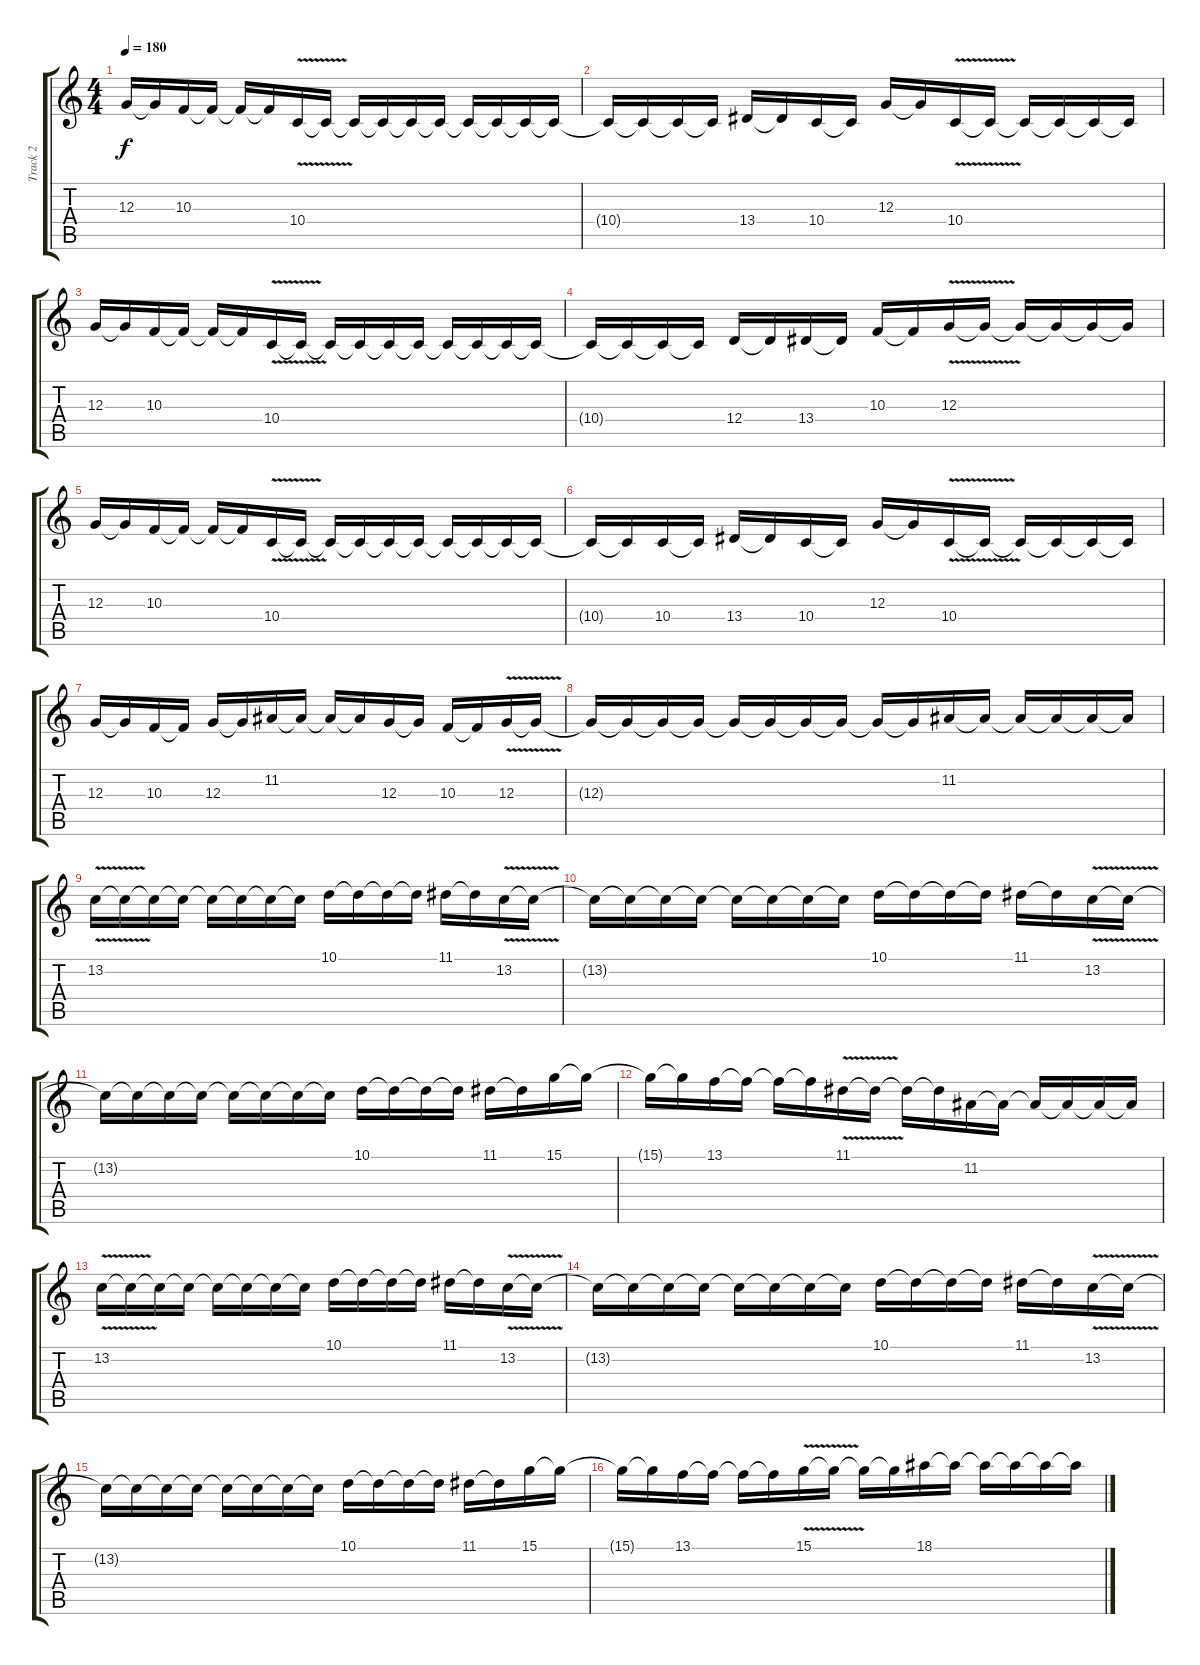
\track ("Track 2" "Track 2") {instrument lead5charang}
\staff {score tabs}
\tuning (E4 B3 G3 D3 A2 E2) {hide}
\ts (4 4)
\tempo 180
\clef g2
\ks c
12.3.16{dy f} 12.3{t}.16 10.3.16 10.3{t}.16 10.3{t}.16 10.3{t}.16 10.4{v}.16 10.4{t}.16 10.4{t}.16 10.4{t}.16 10.4{t}.16 10.4{t}.16 10.4{t}.16 10.4{t}.16 10.4{t}.16 10.4{t}.16 |
10.4{t}.16 10.4{t}.16 10.4{t}.16 10.4{t}.16 13.4.16 13.4{t}.16 10.4.16 10.4{t}.16 12.3.16 12.3{t}.16 10.4{v}.16 10.4{t}.16 10.4{t}.16 10.4{t}.16 10.4{t}.16 10.4{t}.16 |
12.3.16 12.3{t}.16 10.3.16 10.3{t}.16 10.3{t}.16 10.3{t}.16 10.4{v}.16 10.4{t}.16 10.4{t}.16 10.4{t}.16 10.4{t}.16 10.4{t}.16 10.4{t}.16 10.4{t}.16 10.4{t}.16 10.4{t}.16 |
10.4{t}.16 10.4{t}.16 10.4{t}.16 10.4{t}.16 12.4.16 12.4{t}.16 13.4.16 13.4{t}.16 10.3.16 10.3{t}.16 12.3{v}.16 12.3{t}.16 12.3{t}.16 12.3{t}.16 12.3{t}.16 12.3{t}.16 |
12.3.16 12.3{t}.16 10.3.16 10.3{t}.16 10.3{t}.16 10.3{t}.16 10.4{v}.16 10.4{t}.16 10.4{t}.16 10.4{t}.16 10.4{t}.16 10.4{t}.16 10.4{t}.16 10.4{t}.16 10.4{t}.16 10.4{t}.16 |
10.4{t}.16 10.4{t}.16 10.4.16 10.4{t}.16 13.4.16 13.4{t}.16 10.4.16 10.4{t}.16 12.3.16 12.3{t}.16 10.4{v}.16 10.4{t}.16 10.4{t}.16 10.4{t}.16 10.4{t}.16 10.4{t}.16 |
12.3.16 12.3{t}.16 10.3.16 10.3{t}.16 12.3.16 12.3{t}.16 11.2.16 11.2{t}.16 11.2{t}.16 11.2{t}.16 12.3.16 12.3{t}.16 10.3.16 10.3{t}.16 12.3{v}.16 12.3{t}.16 |
12.3{t}.16 12.3{t}.16 12.3{t}.16 12.3{t}.16 12.3{t}.16 12.3{t}.16 12.3{t}.16 12.3{t}.16 12.3{t}.16 12.3{t}.16 11.2.16 11.2{t}.16 11.2{t}.16 11.2{t}.16 11.2{t}.16 11.2{t}.16 |
13.2{v}.16 13.2{t}.16 13.2{t}.16 13.2{t}.16 13.2{t}.16 13.2{t}.16 13.2{t}.16 13.2{t}.16 10.1.16 10.1{t}.16 10.1{t}.16 10.1{t}.16 11.1.16 11.1{t}.16 13.2{v}.16 13.2{t}.16 |
13.2{t}.16 13.2{t}.16 13.2{t}.16 13.2{t}.16 13.2{t}.16 13.2{t}.16 13.2{t}.16 13.2{t}.16 10.1.16 10.1{t}.16 10.1{t}.16 10.1{t}.16 11.1.16 11.1{t}.16 13.2{v}.16 13.2{t}.16 |
13.2{t}.16 13.2{t}.16 13.2{t}.16 13.2{t}.16 13.2{t}.16 13.2{t}.16 13.2{t}.16 13.2{t}.16 10.1.16 10.1{t}.16 10.1{t}.16 10.1{t}.16 11.1.16 11.1{t}.16 15.1.16 15.1{t}.16 |
15.1{t}.16 15.1{t}.16 13.1.16 13.1{t}.16 13.1{t}.16 13.1{t}.16 11.1{v}.16 11.1{t}.16 11.1{t}.16 11.1{t}.16 11.2.16 11.2{t}.16 11.2{t}.16 11.2{t}.16 11.2{t}.16 11.2{t}.16 |
13.2{v}.16 13.2{t}.16 13.2{t}.16 13.2{t}.16 13.2{t}.16 13.2{t}.16 13.2{t}.16 13.2{t}.16 10.1.16 10.1{t}.16 10.1{t}.16 10.1{t}.16 11.1.16 11.1{t}.16 13.2{v}.16 13.2{t}.16 |
13.2{t}.16 13.2{t}.16 13.2{t}.16 13.2{t}.16 13.2{t}.16 13.2{t}.16 13.2{t}.16 13.2{t}.16 10.1.16 10.1{t}.16 10.1{t}.16 10.1{t}.16 11.1.16 11.1{t}.16 13.2{v}.16 13.2{t}.16 |
13.2{t}.16 13.2{t}.16 13.2{t}.16 13.2{t}.16 13.2{t}.16 13.2{t}.16 13.2{t}.16 13.2{t}.16 10.1.16 10.1{t}.16 10.1{t}.16 10.1{t}.16 11.1.16 11.1{t}.16 15.1.16 15.1{t}.16 |
15.1{t}.16 15.1{t}.16 13.1.16 13.1{t}.16 13.1{t}.16 13.1{t}.16 15.1{v}.16 15.1{t}.16 15.1{t}.16 15.1{t}.16 18.1.16 18.1{t}.16 18.1{t}.16 18.1{t}.16 18.1{t}.16 18.1{t}.16
